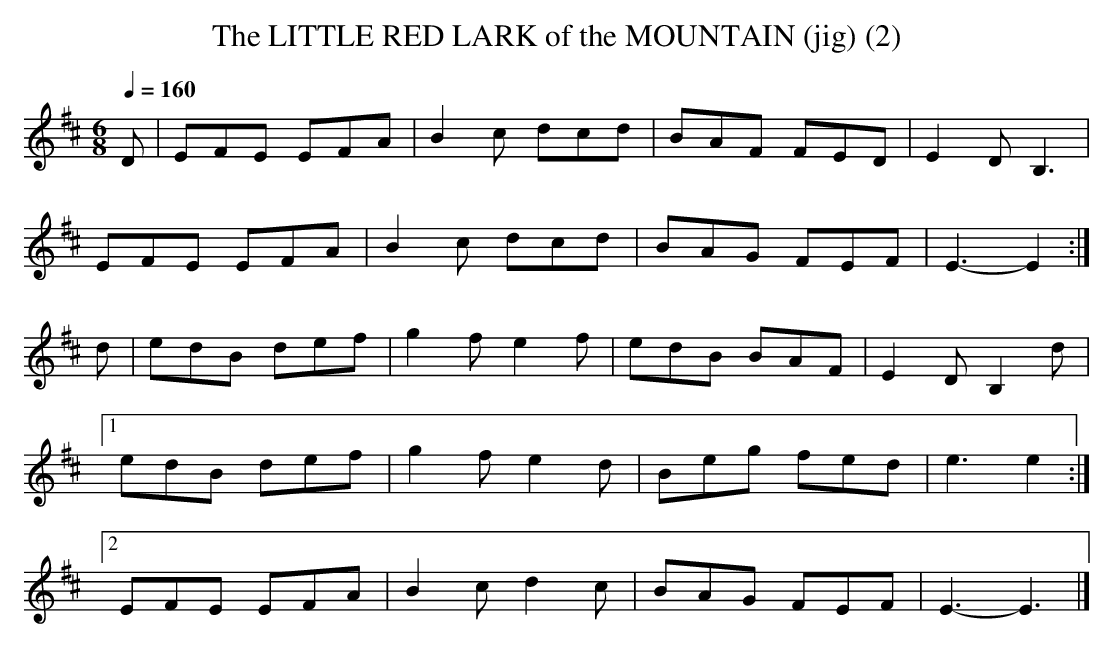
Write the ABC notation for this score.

X:1
T:LITTLE RED LARK of the MOUNTAIN (jig) (2), The
Q:1/4=160
M:6/8
L:1/8
K:Edor
D|EFE EFA|B2c dcd|BAF FED|E2D B,3|
EFE EFA|B2c dcd|BAG FEF|E3-E2 :|
d|edB def|g2f e2f|edB BAF|E2D B,2d|
[1 edB def|g2f e2d|Beg fed|e3 e2:|
[2 EFE EFA|B2c d2c|BAG FEF|E3-E3|]
